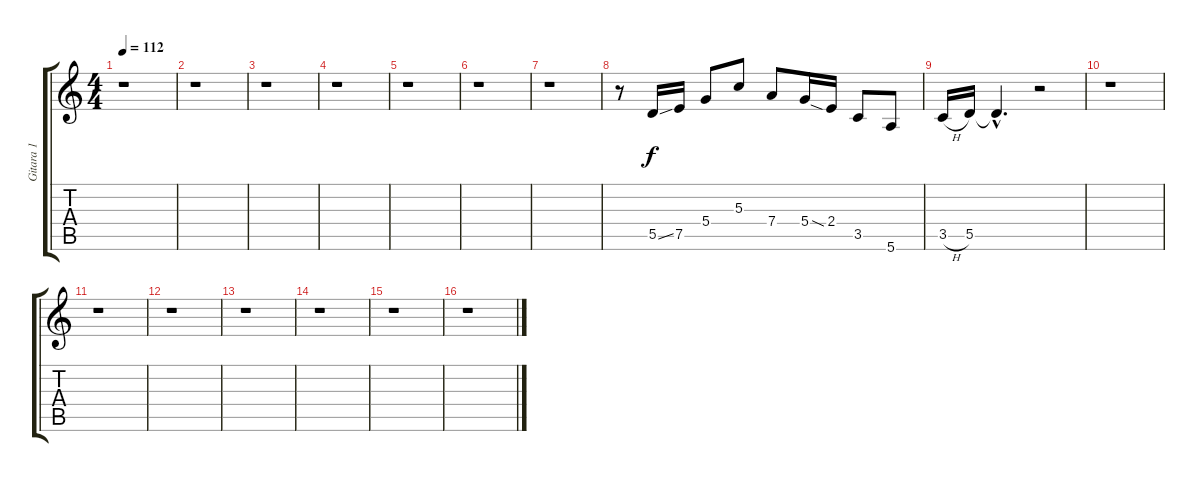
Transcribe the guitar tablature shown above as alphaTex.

\track ("Gitara 1" "Gitara 1") {instrument electricguitarjazz}
\staff {score tabs}
\tuning (E4 B3 G3 D3 A2 E2) {hide}
\ts (4 4)
\tempo 112
\clef g2
\ks c
r.1{dy f} |
r.1 |
r.1 |
r.1 |
r.1 |
r.1 |
r.1 |
r.8 5.5{ss}.16 7.5.16 5.4.8 5.3.8 7.4.8 5.4.16 2.4{sia}.16 3.5.8 5.6.8 |
3.5{h}.16 5.5.16 5.5{hac t}.4{d} r.2 |
r.1 |
r.1 |
r.1 |
r.1 |
r.1 |
r.1 |
r.1
